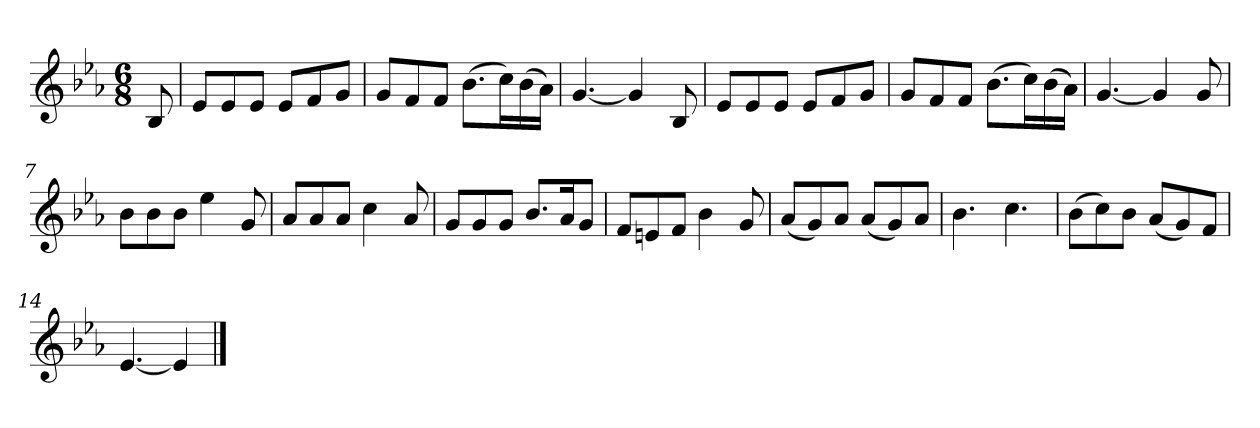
**kern
*part1
*staff1
*k[b-e-a-]
*M6/8
*MM120
=
8B-
=1
8e-L
8e-
8e-J
8e-L
8f
8gJ
=2
8gL
8f
8fJ
(8.b-L
16ccL)
(16b-
16a-JJ)
=3
[4.g
4g]
8B-
=4
8e-L
8e-
8e-J
8e-L
8f
8gJ
=5
8gL
8f
8fJ
(8.b-L
16ccL)
(16b-
16a-JJ)
=6
[4.g
4g]
8g
=7
8b-L
8b-
8b-J
4ee-
8g
=8
8a-L
8a-
8a-J
4cc
8a-
=9
8gL
8g
8gJ
8.b-L
16a-K
8gJ
=10
8fL
8en
8fJ
4b-
8g
=11
(8a-L
8g)
8a-J
(8a-L
8g)
8a-J
=12
4.b-
4.cc
=13
(8b-L
8cc)
8b-J
(8a-L
8g)
8fJ
=14
[4.e-
4e-]
==
*-
